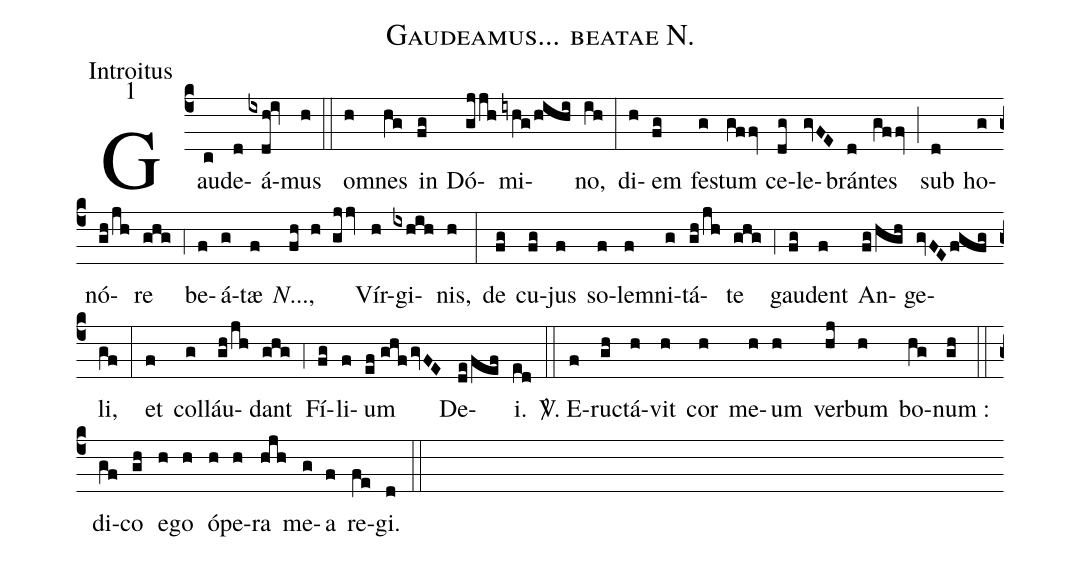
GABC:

name:Gaudeamus... beatae N.;
office-part:Introitus;
mode:1;
%%
(c4)Gau(c)de(d)á(ixdh!iv)mus(h) (::) om(h)nes(hg) in(fg) Dó(gjjh)mi(iyhg/hihi)no,(ih) (:) di(h)em(fg) fe(g)stum(gffv) ce(dg)le(gvFE)brán(d)tes(gffv) (;) sub(d) ho(g)nó(gh/jh)re(ghg) (;4) be(f)á(g)tæ(f) <i>N</i>...,(fh////h////gjjv) Vír(h)gi(ixhih)nis,(h) (:) de(fg) cu(fg)jus(f) so(f)lem(f)ni(g)tá(gh/jh)te(ghg) (;4) gau(fg)dent(f) An(fg/hgh)ge(gvFEfgfg)li,(gf) (:) et(f) col(g)láu(gh/jh)dant(ghg) (;4) Fí(fg)li(f)um(ef//ghf/gvFE) De(de/fef)i.(ed) (::)
 <sp>V/</sp>. E(f)ru(gh)ctá(h)vit(h) cor(h) me(h)um(h) ver(hj)bum(h) bo(hg)num :(gh) (::) di(gf)co(gh) e(h)go(h) ó(h)pe(h)ra(hjh) me(g)a(f) re(fe)gi.(d) (::)
